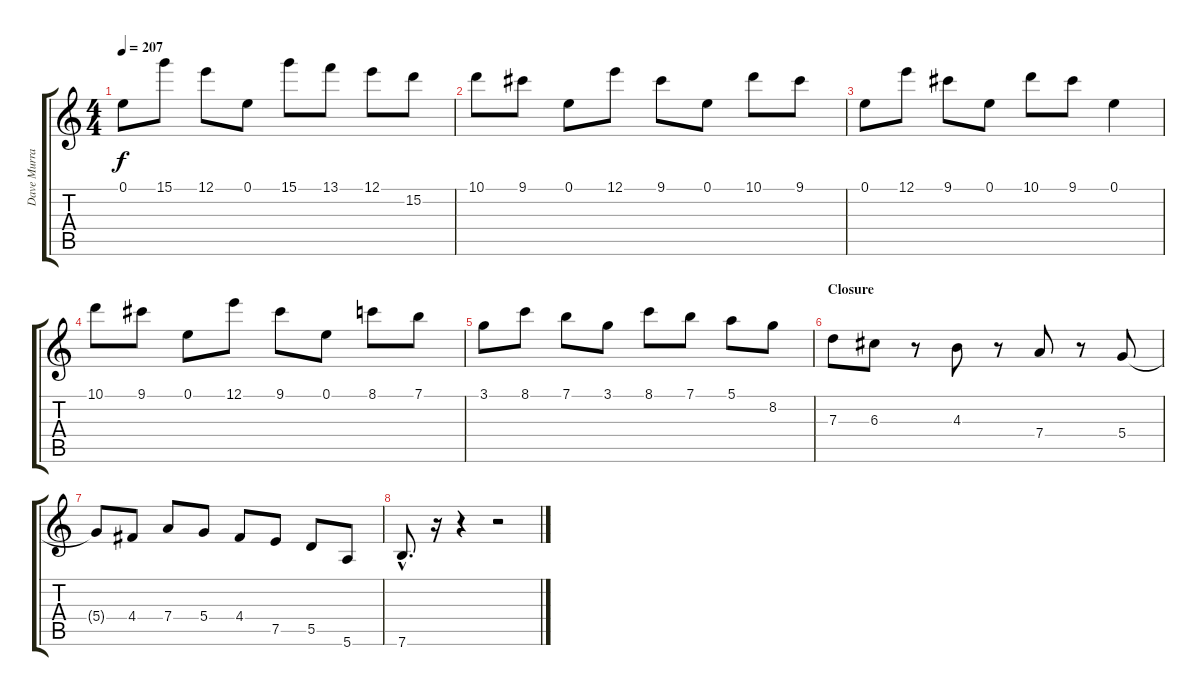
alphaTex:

\track ("Dave Murray" "Dave Murra") {instrument distortionguitar}
\staff {score tabs}
\tuning (E4 B3 G3 D3 A2 E2) {hide}
\ts (4 4)
\tempo 207
\clef g2
\ks c
0.1.8{dy f} 15.1.8 12.1.8 0.1.8 15.1.8 13.1.8 12.1.8 15.2.8 |
10.1.8 9.1.8 0.1.8 12.1.8 9.1.8 0.1.8 10.1.8 9.1.8 |
0.1.8 12.1.8 9.1.8 0.1.8 10.1.8 9.1.8 0.1.4 |
10.1.8 9.1.8 0.1.8 12.1.8 9.1.8 0.1.8 8.1.8 7.1.8 |
3.1.8 8.1.8 7.1.8 3.1.8 8.1.8 7.1.8 5.1.8 8.2.8 |
\section ("" "Closure")
7.3.8 6.3.8 r.8 4.3.8 r.8 7.4.8 r.8 5.4.8 |
5.4{t}.8 4.4.8 7.4.8 5.4.8 4.4.8 7.5.8 5.5.8 5.6.8 |
7.6{hac}.8{d} r.16 r.4 r.2
